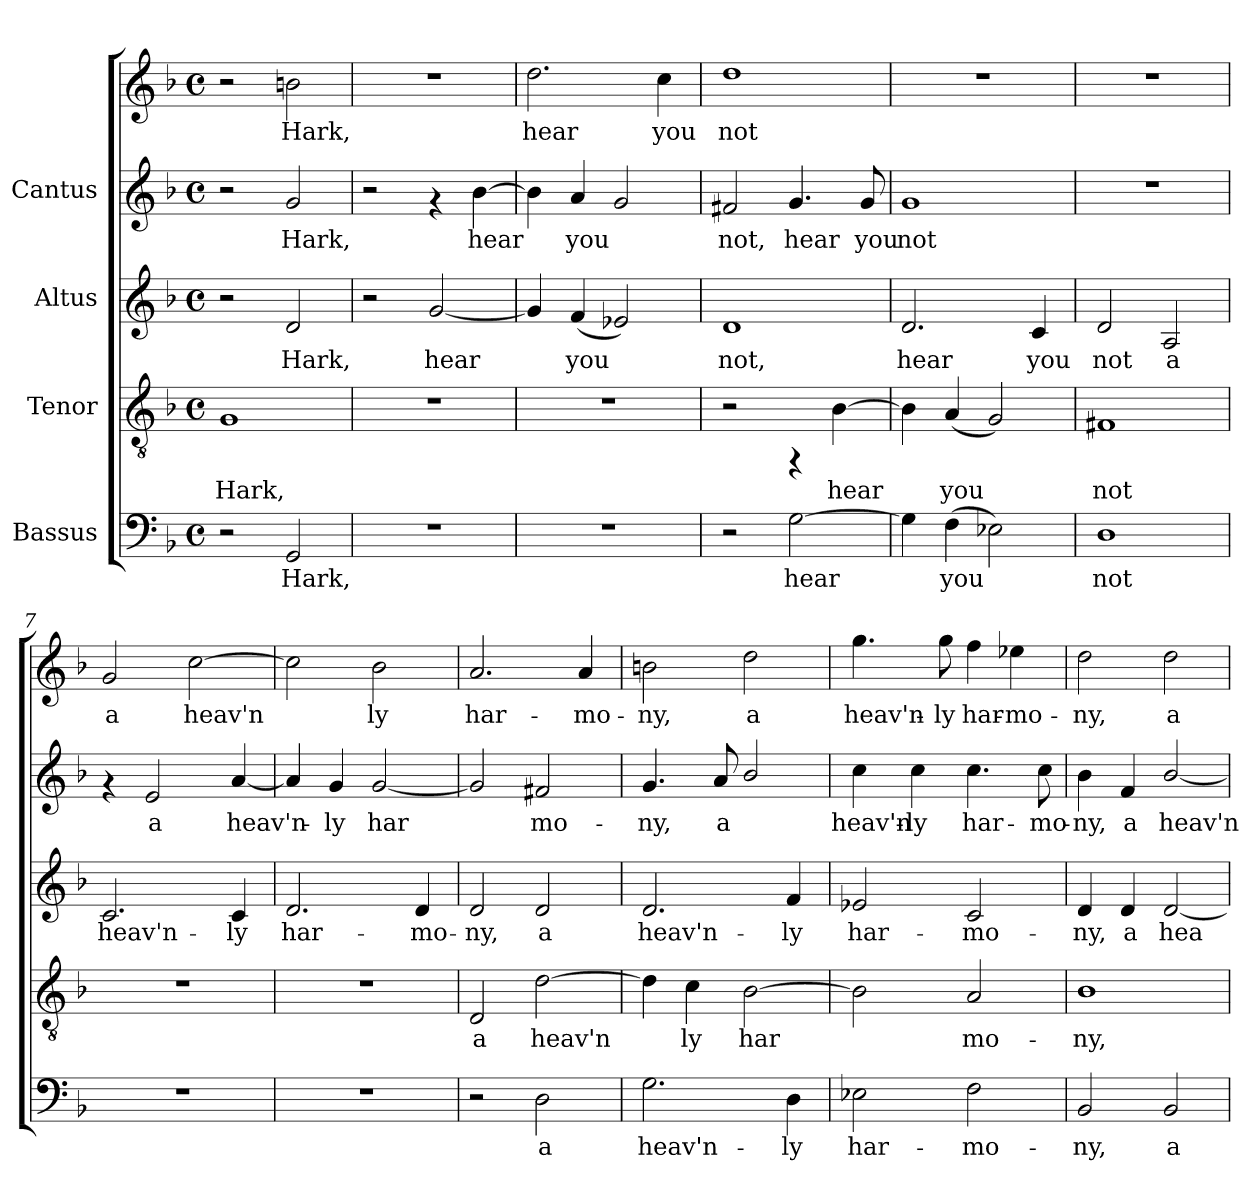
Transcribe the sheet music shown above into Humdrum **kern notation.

**kern	**text	**kern	**text	**kern	**text	**kern	**text	**kern	**text
*part4	*part4	*part3	*part3	*part2	*part2	*part1	*part1	*part1	*part1
*staff5	*staff5	*staff4	*staff4	*staff3	*staff3	*staff2	*staff2	*staff1	*staff1
*I"Bassus	*	*I"Tenor	*	*I"Altus	*	*I"Cantus	*	*	*
!!LO:PB:g=z
*stria5	*	*stria5	*	*stria5	*	*stria5	*	*stria5	*
*clefF4	*	*clefGv2	*	*clefG2	*	*clefG2	*	*clefG2	*
*k[b-]	*	*k[b-]	*	*k[b-]	*	*k[b-]	*	*k[b-]	*
*F:	*	*F:	*	*F:	*	*F:	*	*F:	*
*M4/4	*	*M4/4	*	*M4/4	*	*M4/4	*	*M4/4	*
*met(c)	*	*met(c)	*	*met(c)	*	*met(c)	*	*met(c)	*
*MM144	*	*MM144	*	*MM144	*	*MM144	*	*MM144	*
=1	=1	=1	=1	=1	=1	=1	=1	=1	=1
!	!	!	!LO:LY:b:cj	!	!	!	!	!	!
2r	.	1G	Hark,	2r	.	2r	.	2r	.
!	!LO:LY:b:cj	!	!	!	!LO:LY:b:cj	!	!LO:LY:b:cj	!	!LO:LY:b:cj
2GG/	Hark,	.	.	2d/	Hark,	2g/	Hark,	2bn\	Hark,
=2	=2	=2	=2	=2	=2	=2	=2	=2	=2
1r	.	1r	.	2r	.	2r	.	1r	.
!	!	!	!	!	!LO:LY:b:cj	!	!	!	!
.	.	.	.	[<2g/	hear	4rf	.	.	.
!	!	!	!	!	!	!	!LO:LY:b:cj	!	!
.	.	.	.	.	.	[>4b-\	hear	.	.
=3	=3	=3	=3	=3	=3	=3	=3	=3	=3
!	!	!	!	!	!LO:LY:b:cj	!	!LO:LY:b:cj	!	!LO:LY:b:cj
1r	.	1r	.	4g/]	.	4b-\]	.	2.dd\	hear
!	!	!	!	!	!LO:LY:b:cj	!	!LO:LY:b:cj	!	!
.	.	.	.	(<4f/	you	4a/	you	.	.
!	!	!	!	!	!LO:LY:b:cj	!	!LO:LY:b:cj	!	!
.	.	.	.	2e-X/)	.	2g/	.	.	.
!	!	!	!	!	!	!	!	!	!LO:LY:b:cj
.	.	.	.	.	.	.	.	4cc\	you
=4	=4	=4	=4	=4	=4	=4	=4	=4	=4
!	!	!	!	!	!LO:LY:b:cj	!	!LO:LY:b:cj	!	!LO:LY:b:cj
2r	.	2r	.	1d	not,	2f#X/	not,	1dd	not
!	!LO:LY:b:cj	!	!	!	!	!	!LO:LY:b:cj	!	!
[>2G\	hear	4rFF	.	.	.	4.g/	hear	.	.
!	!	!	!LO:LY:b:cj	!	!	!	!	!	!
.	.	[>4B-\	hear	.	.	.	.	.	.
!	!	!	!	!	!	!	!LO:LY:b:cj	!	!
.	.	.	.	.	.	8g/	you	.	.
=5	=5	=5	=5	=5	=5	=5	=5	=5	=5
!	!LO:LY:b:cj	!	!LO:LY:b:cj	!	!LO:LY:b:cj	!	!LO:LY:b:cj	!	!
4G\]	.	4B-\]	.	2.d/	hear	1g	not	1r	.
!	!LO:LY:b:cj	!	!LO:LY:b:cj	!	!	!	!	!	!
(>4F\	you	(<4A/	you	.	.	.	.	.	.
!	!LO:LY:b:cj	!	!LO:LY:b:cj	!	!	!	!	!	!
2E-X\)	.	2G/)	.	.	.	.	.	.	.
!	!	!	!	!	!LO:LY:b:cj	!	!	!	!
.	.	.	.	4c/	you	.	.	.	.
=6	=6	=6	=6	=6	=6	=6	=6	=6	=6
!	!LO:LY:b:cj	!	!LO:LY:b:cj	!	!LO:LY:b:cj	!	!	!	!
1D	not	1F#X	not	2d/	not	1r	.	1r	.
!	!	!	!	!	!LO:LY:b:cj	!	!	!	!
.	.	.	.	2A/	a	.	.	.	.
!!LO:LB:g=z
=7	=7	=7	=7	=7	=7	=7	=7	=7	=7
!	!	!	!	!	!LO:LY:b:cj	!	!	!	!LO:LY:b:cj
1r	.	1r	.	2.c/	heav'n-	4rf	.	2g/	a
!	!	!	!	!	!	!	!LO:LY:b:cj	!	!
.	.	.	.	.	.	2e/	-a	.	.
!	!	!	!	!	!	!	!	!	!LO:LY:b:cj
.	.	.	.	.	.	.	.	[>2cc\	heav'n-
!	!	!	!	!	!LO:LY:b:cj	!	!LO:LY:b:cj	!	!
.	.	.	.	4c/	-ly	[<4a/	heav'n-	.	.
=8	=8	=8	=8	=8	=8	=8	=8	=8	=8
!	!	!	!	!	!LO:LY:b:cj	!	!LO:LY:b:cj	!	!LO:LY:b:cj
1r	.	1r	.	2.d/	har-	4a/]	.	2cc\]	-
!	!	!	!	!	!	!	!LO:LY:b:cj	!	!
.	.	.	.	.	.	4g/	ly	.	.
!	!	!	!	!	!	!	!LO:LY:b:cj	!	!LO:LY:b:cj
.	.	.	.	.	.	[<2g/	har-	2b-\	ly
!	!	!	!	!	!LO:LY:b:cj	!	!	!	!
.	.	.	.	4d/	-mo-	.	.	.	.
=9	=9	=9	=9	=9	=9	=9	=9	=9	=9
!	!	!	!LO:LY:b:cj	!	!LO:LY:b:cj	!	!LO:LY:b:cj	!	!LO:LY:b:cj
2r	.	2D/	a	2d/	-ny,	2g/]	-	2.a/	-har-
!	!LO:LY:b:cj	!	!LO:LY:b:cj	!	!LO:LY:b:cj	!	!LO:LY:b:cj	!	!
2D\	a	[>2d\	heav'n-	2d/	a	2f#X/	mo-	.	.
!	!	!	!	!	!	!	!	!	!LO:LY:b:cj
.	.	.	.	.	.	.	.	4a/	-mo-
=10	=10	=10	=10	=10	=10	=10	=10	=10	=10
!	!LO:LY:b:cj	!	!LO:LY:b:cj	!	!LO:LY:b:cj	!	!LO:LY:b:cj	!	!LO:LY:b:cj
2.G\	heav'n-	4d\]	-	2.d/	heav'n-	4.g/	ny,	2bn\	-ny,
!	!	!	!LO:LY:b:cj	!	!	!	!	!	!
.	.	4c\	ly	.	.	.	.	.	.
!	!	!	!	!	!	!	!LO:LY:b:cj	!	!
.	.	.	.	.	.	8a/	a	.	.
!	!	!	!LO:LY:b:cj	!	!	!	!LO:LY:b:cj	!	!LO:LY:b:cj
.	.	[>2B-\	har-	.	.	2b-/	.	2dd\	a
!	!LO:LY:b:cj	!	!	!	!LO:LY:b:cj	!	!	!	!
4D\	-ly	.	.	4f/	-ly	.	.	.	.
=11	=11	=11	=11	=11	=11	=11	=11	=11	=11
!	!LO:LY:b:cj	!	!LO:LY:b:cj	!	!LO:LY:b:cj	!	!LO:LY:b:cj	!	!LO:LY:b:cj
2E-X\	har-	2B-\]	-	2e-X/	har-	4cc\	-heav'n-	4.gg\	heav'n-
!	!	!	!	!	!	!	!LO:LY:b:cj	!	!
.	.	.	.	.	.	4cc\	-ly	.	.
!	!	!	!	!	!	!	!	!	!LO:LY:b:cj
.	.	.	.	.	.	.	.	8gg\	-ly
!	!LO:LY:b:cj	!	!LO:LY:b:cj	!	!LO:LY:b:cj	!	!LO:LY:b:cj	!	!LO:LY:b:cj
2F\	-mo-	2A/	mo-	2c/	-mo-	4.cc\	har-	4ff\	har-
!	!	!	!	!	!	!	!	!	!LO:LY:b:cj
.	.	.	.	.	.	.	.	4ee-X\	-mo-
!	!	!	!	!	!	!	!LO:LY:b:cj	!	!
.	.	.	.	.	.	8cc\	-mo-	.	.
=12	=12	=12	=12	=12	=12	=12	=12	=12	=12
!	!LO:LY:b:cj	!	!LO:LY:b:cj	!	!LO:LY:b:cj	!	!LO:LY:b:cj	!	!LO:LY:b:cj
2BB-/	-ny,	1B-	-ny,	4d/	-ny,	4b-\	ny,	2dd\	-ny,
!	!	!	!	!	!LO:LY:b:cj	!	!LO:LY:b:cj	!	!
.	.	.	.	4d/	a	4f/	a	.	.
!	!LO:LY:b:cj	!	!	!	!LO:LY:b:cj	!	!LO:LY:b:cj	!	!LO:LY:b:cj
2BB-/	a	.	.	[<2d/	hea-	[<2b-/	heav'n-	2dd\	a
=	=	=	=	=	=	=	=	=	=
*-	*-	*-	*-	*-	*-	*-	*-	*-	*-
